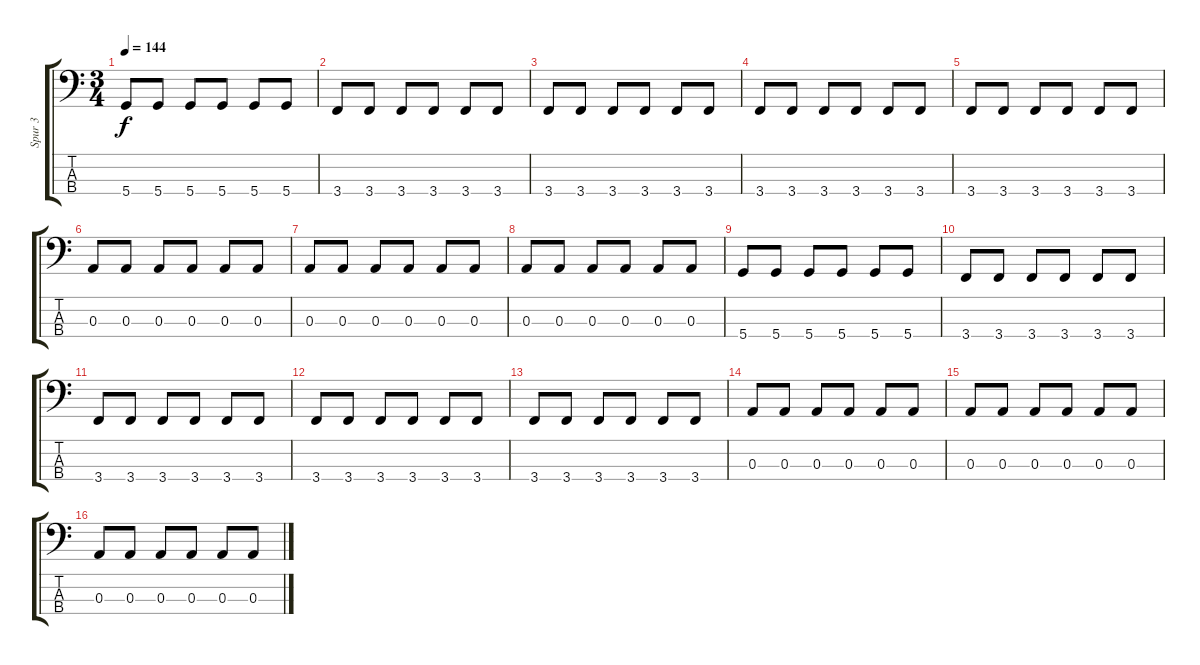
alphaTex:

\track ("Spur 3" "Spur 3") {instrument electricbassfinger}
\staff {score tabs}
\tuning (G2 D2 A1 D1) {hide}
\ts (3 4)
\tempo 144
\clef f4
\ks c
5.4.8{dy f} 5.4.8 5.4.8 5.4.8 5.4.8 5.4.8 |
3.4.8 3.4.8 3.4.8 3.4.8 3.4.8 3.4.8 |
3.4.8 3.4.8 3.4.8 3.4.8 3.4.8 3.4.8 |
3.4.8 3.4.8 3.4.8 3.4.8 3.4.8 3.4.8 |
3.4.8 3.4.8 3.4.8 3.4.8 3.4.8 3.4.8 |
0.3.8 0.3.8 0.3.8 0.3.8 0.3.8 0.3.8 |
0.3.8 0.3.8 0.3.8 0.3.8 0.3.8 0.3.8 |
0.3.8 0.3.8 0.3.8 0.3.8 0.3.8 0.3.8 |
5.4.8 5.4.8 5.4.8 5.4.8 5.4.8 5.4.8 |
3.4.8 3.4.8 3.4.8 3.4.8 3.4.8 3.4.8 |
3.4.8 3.4.8 3.4.8 3.4.8 3.4.8 3.4.8 |
3.4.8 3.4.8 3.4.8 3.4.8 3.4.8 3.4.8 |
3.4.8 3.4.8 3.4.8 3.4.8 3.4.8 3.4.8 |
0.3.8 0.3.8 0.3.8 0.3.8 0.3.8 0.3.8 |
0.3.8 0.3.8 0.3.8 0.3.8 0.3.8 0.3.8 |
0.3.8 0.3.8 0.3.8 0.3.8 0.3.8 0.3.8
